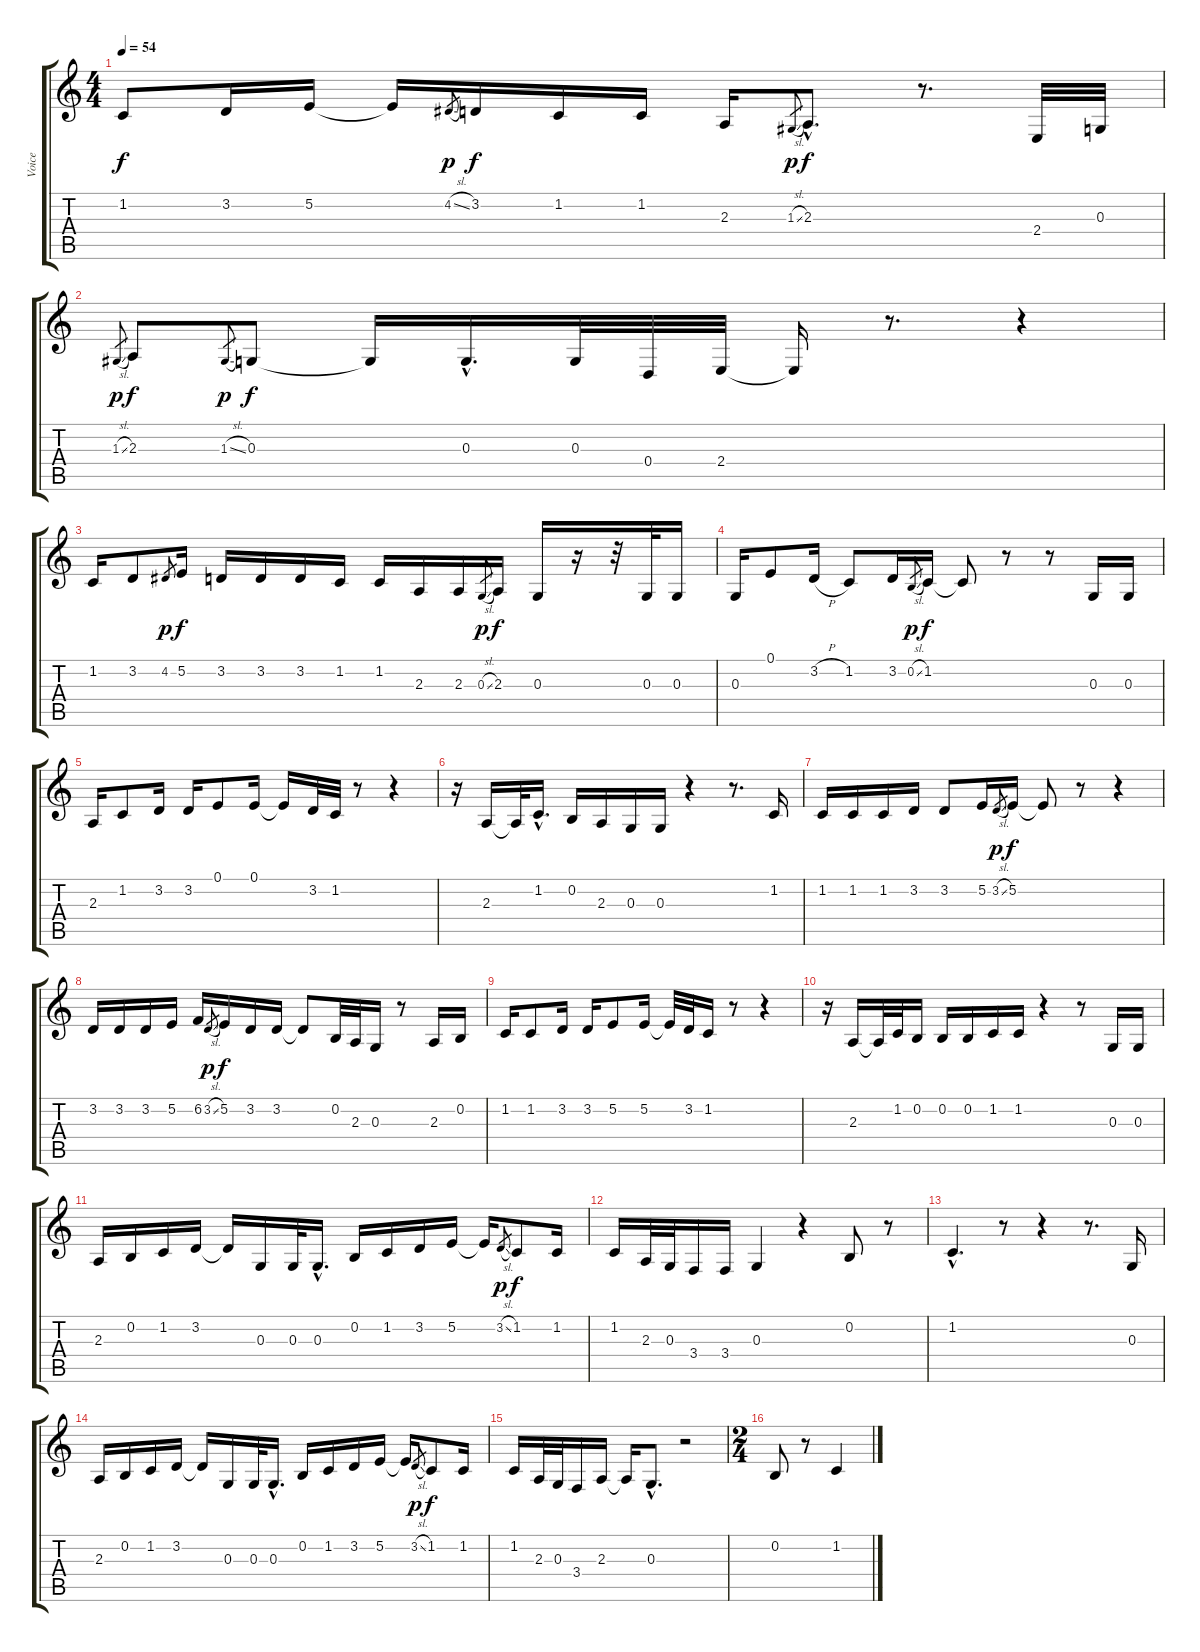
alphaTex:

\track ("Voice" "Voice") {instrument flute}
\staff {score tabs}
\tuning (E4 B3 G3 D3 A2 E2) {hide}
\ts (4 4)
\tempo 54
\clef g2
\ks c
1.2.8{dy f} 3.2.16 5.2.16 5.2{t}.16 4.2{sl}.8{gr dy p} 3.2.16{dy f} 1.2.16 1.2.16 2.3.16 1.3{sl}.8{gr dy p} 2.3{hac}.8{d dy f} r.8{d} 2.4.32 0.3.32 |
1.3{sl}.8{gr dy p} 2.3.8{dy f} 1.3{sl}.8{gr dy p} 0.3.8{dy f} 0.3{t}.16 0.3{hac}.16{d} 0.3.32 0.4.32 2.4.32 2.4{t}.16 r.8{d} r.4 |
1.2.16 3.2.8 4.2.8{gr dy p} 5.2.16{dy f} 3.2.16 3.2.16 3.2.16 1.2.16 1.2.16 2.3.16 2.3.16 0.3{sl}.8{gr dy p} 2.3.16{dy f} 0.3.16 r.16 r.32 0.3.32 0.3.16 |
0.3.16 0.1.8 3.2{h}.16 1.2.8 3.2.16 0.2{sl}.8{gr dy p} 1.2.16{dy f} 1.2{t}.8 r.8 r.8 0.3.16 0.3.16 |
2.3.16 1.2.8 3.2.16 3.2.16 0.1.8 0.1.16 0.1{t}.16 3.2.32 1.2.32 r.8 r.4 |
r.16 2.3.16 2.3{t}.32 1.2{hac}.16{d} 0.2.16 2.3.16 0.3.16 0.3.16 r.4 r.8{d} 1.2.16 |
1.2.16 1.2.16 1.2.16 3.2.16 3.2.8 5.2.16 3.2{sl}.8{gr dy p} 5.2.16{dy f} 5.2{t}.8 r.8 r.4 |
3.2.16 3.2.16 3.2.16 5.2.16 6.2.16 3.2{sl}.8{gr dy p} 5.2.16{dy f} 3.2.16 3.2.16 3.2{t}.8 0.2.32 2.3.32 0.3.16 r.8 2.3.16 0.2.16 |
1.2.16 1.2.8 3.2.16 3.2.16 5.2.8 5.2.16 5.2{t}.32 3.2.32 1.2.16 r.8 r.4 |
r.16 2.3.16 2.3{t}.32 1.2.32 0.2.16 0.2.16 0.2.16 1.2.16 1.2.16 r.4 r.8 0.3.16 0.3.16 |
2.3.16 0.2.16 1.2.16 3.2.16 3.2{t}.16 0.3.16 0.3.32 0.3{hac}.16{d} 0.2.16 1.2.16 3.2.16 5.2.16 5.2{t}.16 3.2{sl}.8{gr dy p} 1.2.8{dy f} 1.2.16 |
1.2.16 2.3.32 0.3.32 3.4.16 3.4.16 0.3.4 r.4 0.2.8 r.8 |
1.2{hac}.4{d} r.8 r.4 r.8{d} 0.3.16 |
2.3.16 0.2.16 1.2.16 3.2.16 3.2{t}.16 0.3.16 0.3.32 0.3{hac}.16{d} 0.2.16 1.2.16 3.2.16 5.2.16 5.2{t}.16 3.2{sl}.8{gr dy p} 1.2.8{dy f} 1.2.16 |
1.2.16 2.3.32 0.3.32 3.4.16 2.3.16 2.3{t}.16 0.3{hac}.8{d} r.2 |
\ts (2 4)
0.2.8 r.8 1.2.4
